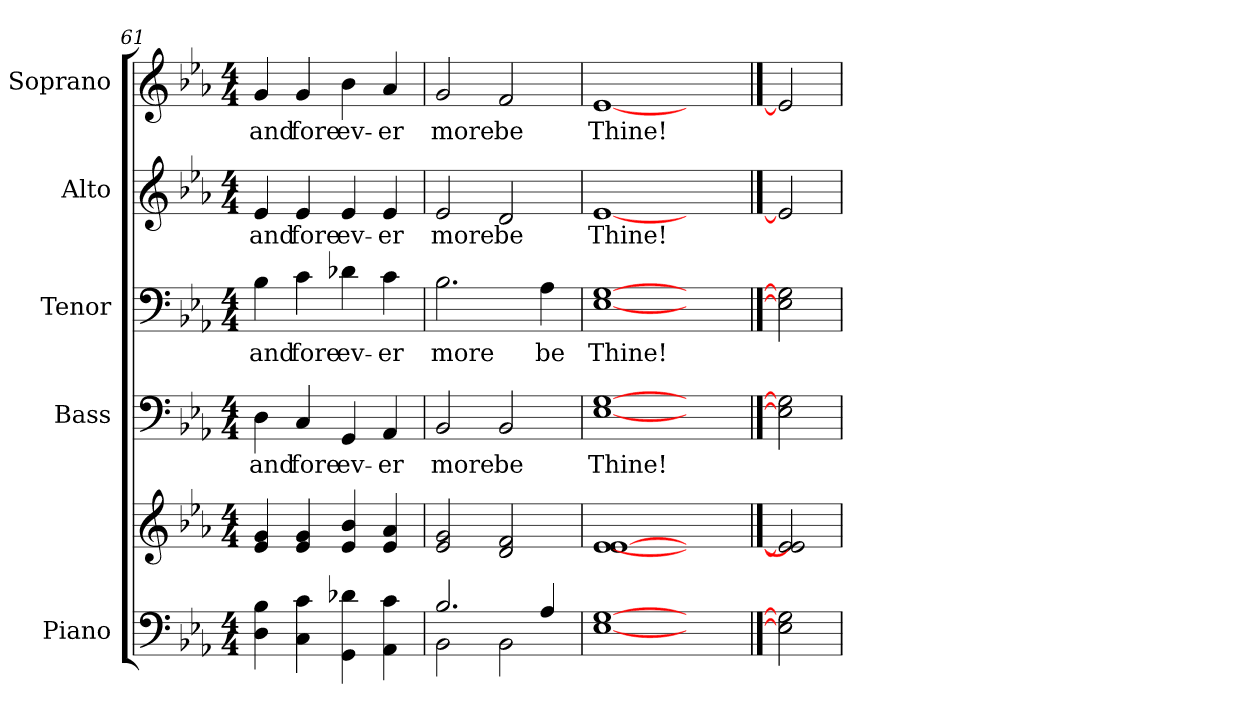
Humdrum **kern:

**kern	**kern	**kern	**text	**kern	**text	**kern	**text	**kern	**text
*part5	*part5	*part4	*part4	*part3	*part3	*part2	*part2	*part1	*part1
*staff6	*staff5	*staff4	*staff4	*staff3	*staff3	*staff2	*staff2	*staff1	*staff1
*I"Piano	*	*I"Bass	*	*I"Tenor	*	*I"Alto	*	*I"Soprano	*
*I'Pno.	*	*I'B.	*	*I'T.	*	*I'A.	*	*I'S.	*
!!LO:PB:g=z
*clefF4	*clefG2	*clefF4	*	*clefF4	*	*clefG2	*	*clefG2	*
*k[b-e-a-]	*k[b-e-a-]	*k[b-e-a-]	*	*k[b-e-a-]	*	*k[b-e-a-]	*	*k[b-e-a-]	*
*c:	*c:	*c:	*	*c:	*	*c:	*	*c:	*
*M4/4	*M4/4	*M4/4	*	*M4/4	*	*M4/4	*	*M4/4	*
=61	=61	=61	=61	=61	=61	=61	=61	=61	=61
!	!	!	!LO:LY:b:color=#000000	!	!	!	!	!	!
!	!	!	!	!	!LO:LY:b:color=#000000	!	!	!	!
!	!	!	!	!	!	!	!LO:LY:b:color=#000000	!	!
!	!	!	!	!	!	!	!	!	!LO:LY:b:color=#000000
4Di\ 4B-i	4e-i/ 4gi	4Di\	and	4B-i\	and	4e-i/	and	4gi/	and
!	!	!	!LO:LY:b:color=#000000	!	!	!	!	!	!
!	!	!	!	!	!LO:LY:b:color=#000000	!	!	!	!
!	!	!	!	!	!	!	!LO:LY:b:color=#000000	!	!
!	!	!	!	!	!	!	!	!	!LO:LY:b:color=#000000
4Ci\ 4ci	4e-i/ 4gi	4Ci/	fore	4ci\	fore	4e-i/	fore	4gi/	fore
!	!	!	!LO:LY:b:color=#000000	!	!	!	!	!	!
!	!	!	!	!	!LO:LY:b:color=#000000	!	!	!	!
!	!	!	!	!	!	!	!LO:LY:b:color=#000000	!	!
!	!	!	!	!	!	!	!	!	!LO:LY:b:color=#000000
4GGi\ 4d-Xi	4e-i/ 4b-i	4GGi/	ev-	4d-Xi\	ev-	4e-i/	ev-	4b-i\	ev-
!	!	!	!LO:LY:b:color=#000000	!	!	!	!	!	!
!	!	!	!	!	!LO:LY:b:color=#000000	!	!	!	!
!	!	!	!	!	!	!	!LO:LY:b:color=#000000	!	!
!	!	!	!	!	!	!	!	!	!LO:LY:b:color=#000000
4AA-i\ 4ci	4e-i/ 4a-i	4AA-i/	-er	4ci\	-er	4e-i/	-er	4a-i/	-er
=62	=62	=62	=62	=62	=62	=62	=62	=62	=62
*^	*	*	*	*	*	*	*	*	*
!	!	!	!	!LO:LY:b:color=#000000	!	!	!	!	!	!
!	!	!	!	!	!	!LO:LY:b:color=#000000	!	!	!	!
!	!	!	!	!	!	!	!	!LO:LY:b:color=#000000	!	!
!	!	!	!	!	!	!	!	!	!	!LO:LY:b:color=#000000
2.B-i/	2BB-i\	2e-i/ 2gi	2BB-i/	more	2.B-i\	more	2e-i/	more	2gi/	more
!	!	!	!	!LO:LY:b:color=#000000	!	!	!	!	!	!
!	!	!	!	!	!	!	!	!LO:LY:b:color=#000000	!	!
!	!	!	!	!	!	!	!	!	!	!LO:LY:b:color=#000000
.	2BB-i\	2di/ 2fi	2BB-i/	be	.	.	2di/	be	2fi/	be
!	!	!	!	!	!	!LO:LY:b:color=#000000	!	!	!	!
4A-i/	.	.	.	.	4A-i\	be	.	.	.	.
*v	*v	*	*	*	*	*	*	*	*	*
=63	=63	=63	=63	=63	=63	=63	=63	=63	=63
!	!	!	!LO:LY:b:color=#000000	!	!	!	!	!	!
!	!	!	!	!	!LO:LY:b:color=#000000	!	!	!	!
!	!	!	!	!	!	!	!LO:LY:b:color=#000000	!	!
!	!	!	!	!	!	!	!	!	!LO:LY:b:color=#000000
[1E-i [1Gi	[1e-i [1e-i	[1E-i [1Gi	Thine!	[1E-i [1Gi	Thine!	[1e-i	Thine!	[1e-i	Thine!
2ryy	2ryy	2ryy	.	2ryy	.	2ryy	.	2ryy	.
==64	==64	==64	==64	==64	==64	==64	==64	==64	==64
2E-i] 2Gi]	2e-i] 2e-i]	2E-i] 2Gi]	.	2E-i] 2Gi]	.	2e-i]	.	2e-i]	.
=	=	=	=	=	=	=	=	=	=
*-	*-	*-	*-	*-	*-	*-	*-	*-	*-
